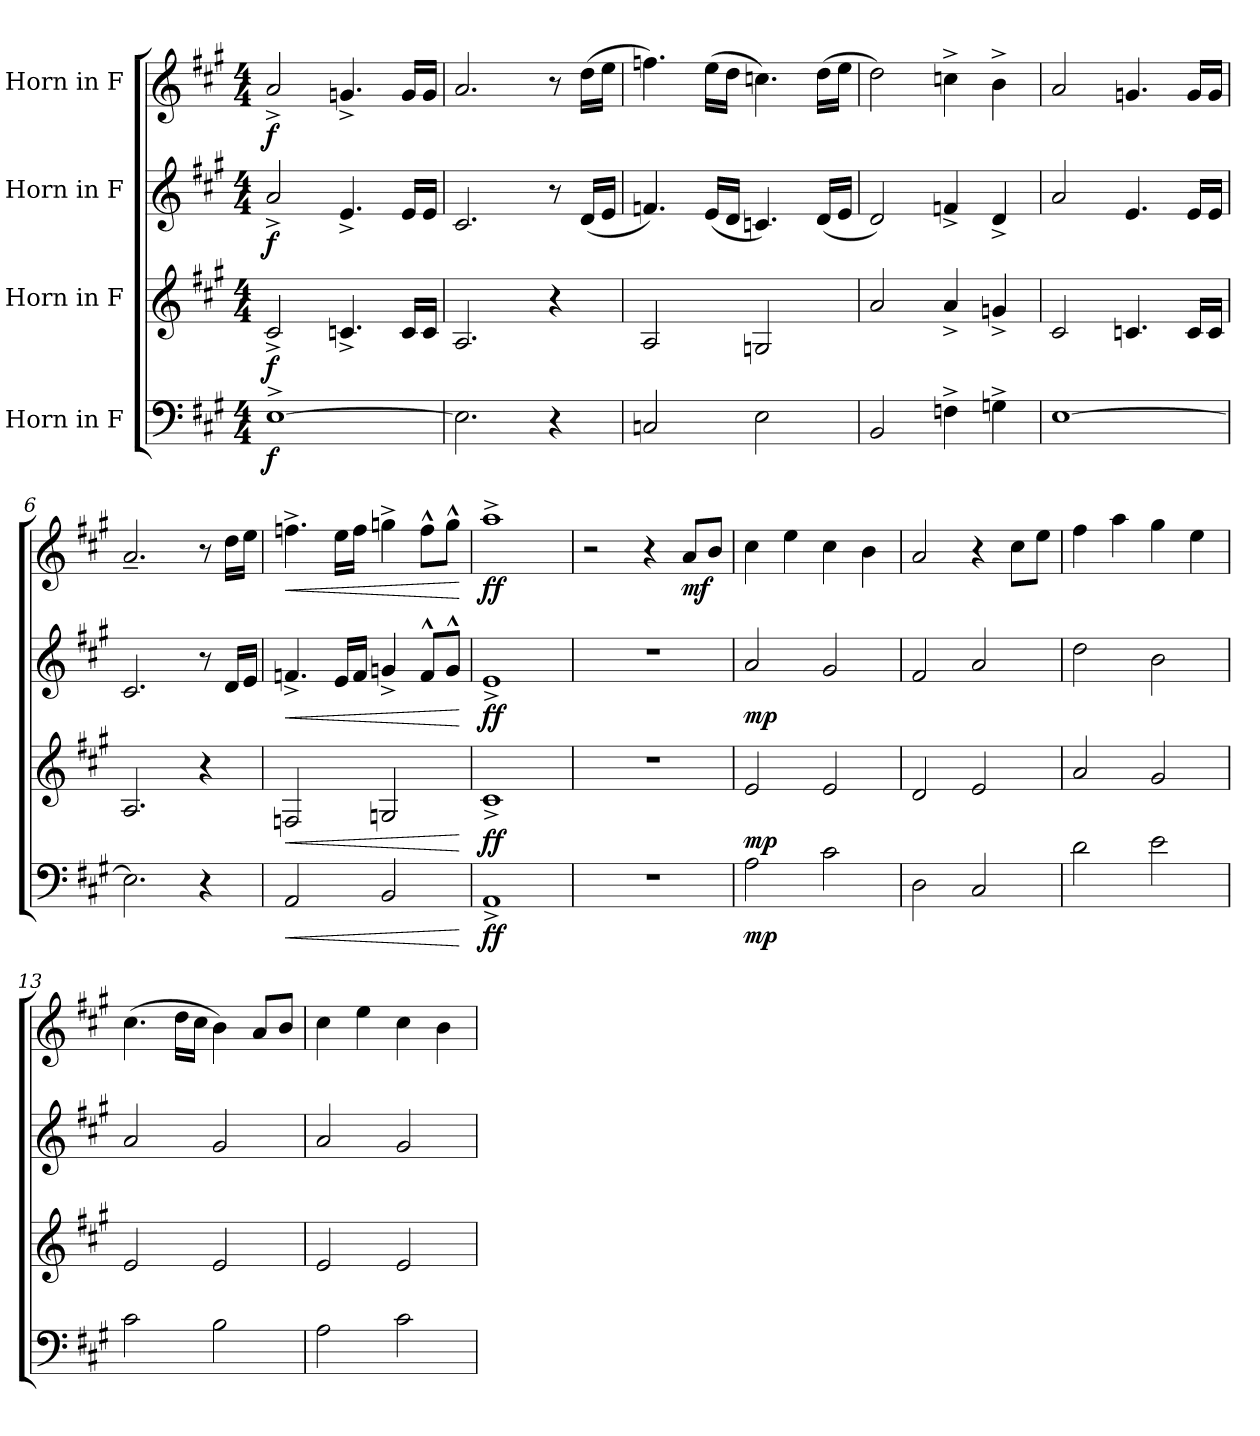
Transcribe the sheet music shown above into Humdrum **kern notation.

**kern	**dynam	**kern	**dynam	**kern	**dynam	**kern	**dynam
*part4	*part4	*part3	*part3	*part2	*part2	*part1	*part1
*staff4	*staff4	*staff3	*staff3	*staff2	*staff2	*staff1	*staff1
*I"Horn in F	*	*I"Horn in F	*	*I"Horn in F	*	*I"Horn in F	*
*clefF4	*	*clefG2	*	*clefG2	*	*clefG2	*
*ITrd4c7	*	*ITrd4c7	*	*ITrd4c7	*	*ITrd4c7	*
*k[f#c#]	*	*k[f#c#]	*	*k[f#c#]	*	*k[f#c#]	*
*M4/4	*	*M4/4	*	*M4/4	*	*M4/4	*
*MM96	*	*MM96	*	*MM96	*	*MM96	*
=1	=1	=1	=1	=1	=1	=1	=1
!	!LO:DY:b	!	!LO:DY:b	!	!LO:DY:b	!	!LO:DY:b
[1AA^	f	2F#^/	f	2d^/	f	2d^/	f
.	.	4.Fn^/	.	4.A^/	.	4.cn^/	.
.	.	16F/LL	.	16A/LL	.	16c/LL	.
.	.	16F/JJ	.	16A/JJ	.	16c/JJ	.
=2	=2	=2	=2	=2	=2	=2	=2
2.AA\]	.	2.D/	.	2.F#/	.	2.d/	.
4r	.	4r	.	8r	.	8r	.
.	.	.	.	(<16G/LL	.	(>16g\LL	.
.	.	.	.	16A/JJ	.	16a\JJ	.
=3	=3	=3	=3	=3	=3	=3	=3
2FFn/	.	2D/	.	4.B-X/)	.	4.b-X\)	.
.	.	.	.	(<16A/LL	.	(>16a\LL	.
.	.	.	.	16G/JJ	.	16g\JJ	.
2AA\	.	2Cn/	.	4.Fn/)	.	4.fn\)	.
.	.	.	.	(<16G/LL	.	(>16g\LL	.
.	.	.	.	16A/JJ	.	16a\JJ	.
=4	=4	=4	=4	=4	=4	=4	=4
2EE/	.	2d/	.	2G/)	.	2g\)	.
4BB-X^\	.	4d^/	.	4B-X^/	.	4fn^\	.
4Cn^\	.	4cn^/	.	4G^/	.	4e^\	.
=5	=5	=5	=5	=5	=5	=5	=5
[1AA	.	2F#/	.	2d/	.	2d/	.
.	.	4.Fn/	.	4.A/	.	4.cn/	.
.	.	16F/LL	.	16A/LL	.	16c/LL	.
.	.	16F/JJ	.	16A/JJ	.	16c/JJ	.
=6	=6	=6	=6	=6	=6	=6	=6
2.AA\]	.	2.D/	.	2.F#/	.	2.d~/	.
4r	.	4r	.	8r	.	8r	.
.	.	.	.	16G/LL	.	16g\LL	.
.	.	.	.	16A/JJ	.	16a\JJ	.
=7	=7	=7	=7	=7	=7	=7	=7
!	!LO:HP:b	!	!LO:HP:b	!	!LO:HP:b	!	!LO:HP:b
2DD/	<	2BB-X/	<	4.B-X^/	<	4.b-X^\	<
.	.	.	.	16A/LL	.	16a\LL	.
.	.	.	.	16B-/JJ	.	16b-\JJ	.
*	*	*	*	*	*	*MM92	*
2EE/	.	2Cn/	.	4cn^/	.	4ccn^\	.
.	.	.	.	8B-^^/L	.	8b-^^\L	.
.	.	.	.	8c^^/J	.	8cc^^\J	.
.	[	.	[	.	[	.	[
=8	=8	=8	=8	=8	=8	=8	=8
*	*	*	*	*	*	*MM96	*
!	!LO:DY:b	!	!LO:DY:b	!	!LO:DY:b	!	!LO:DY:b
1DD^	ff	1F#^	ff	1A^	ff	1dd^	ff
=9	=9	=9	=9	=9	=9	=9	=9
1r	.	1r	.	1r	.	2r	.
.	.	.	.	.	.	4r	.
*	*	*	*	*	*	*MM76	*
!	!	!	!	!	!	!	!LO:DY:b
.	.	.	.	.	.	8d/L	mf
.	.	.	.	.	.	8e/J	.
=10	=10	=10	=10	=10	=10	=10	=10
!	!LO:DY:b	!	!LO:DY:b	!	!LO:DY:b	!	!
2D\	mp	2A/	mp	2d/	mp	4f#\	.
.	.	.	.	.	.	4a\	.
2F#\	.	2A/	.	2c#/	.	4f#\	.
.	.	.	.	.	.	4e\	.
=11	=11	=11	=11	=11	=11	=11	=11
2GG\	.	2G/	.	2B/	.	2d/	.
2FF#/	.	2A/	.	2d/	.	4r	.
.	.	.	.	.	.	8f#\L	.
.	.	.	.	.	.	8a\J	.
!!LO:LB:g=z
=12	=12	=12	=12	=12	=12	=12	=12
2G\	.	2d/	.	2g\	.	4b\	.
.	.	.	.	.	.	4dd\	.
2A\	.	2c#/	.	2e\	.	4cc#\	.
.	.	.	.	.	.	4a\	.
=13	=13	=13	=13	=13	=13	=13	=13
2F#\	.	2A/	.	2d/	.	(>4.f#\	.
.	.	.	.	.	.	16g\LL	.
.	.	.	.	.	.	16f#\JJ	.
2E\	.	2A/	.	2c#/	.	4e\)	.
.	.	.	.	.	.	8d/L	.
.	.	.	.	.	.	8e/J	.
=14	=14	=14	=14	=14	=14	=14	=14
2D\	.	2A/	.	2d/	.	4f#\	.
.	.	.	.	.	.	4a\	.
2F#\	.	2A/	.	2c#/	.	4f#\	.
.	.	.	.	.	.	4e\	.
=	=	=	=	=	=	=	=
*-	*-	*-	*-	*-	*-	*-	*-
